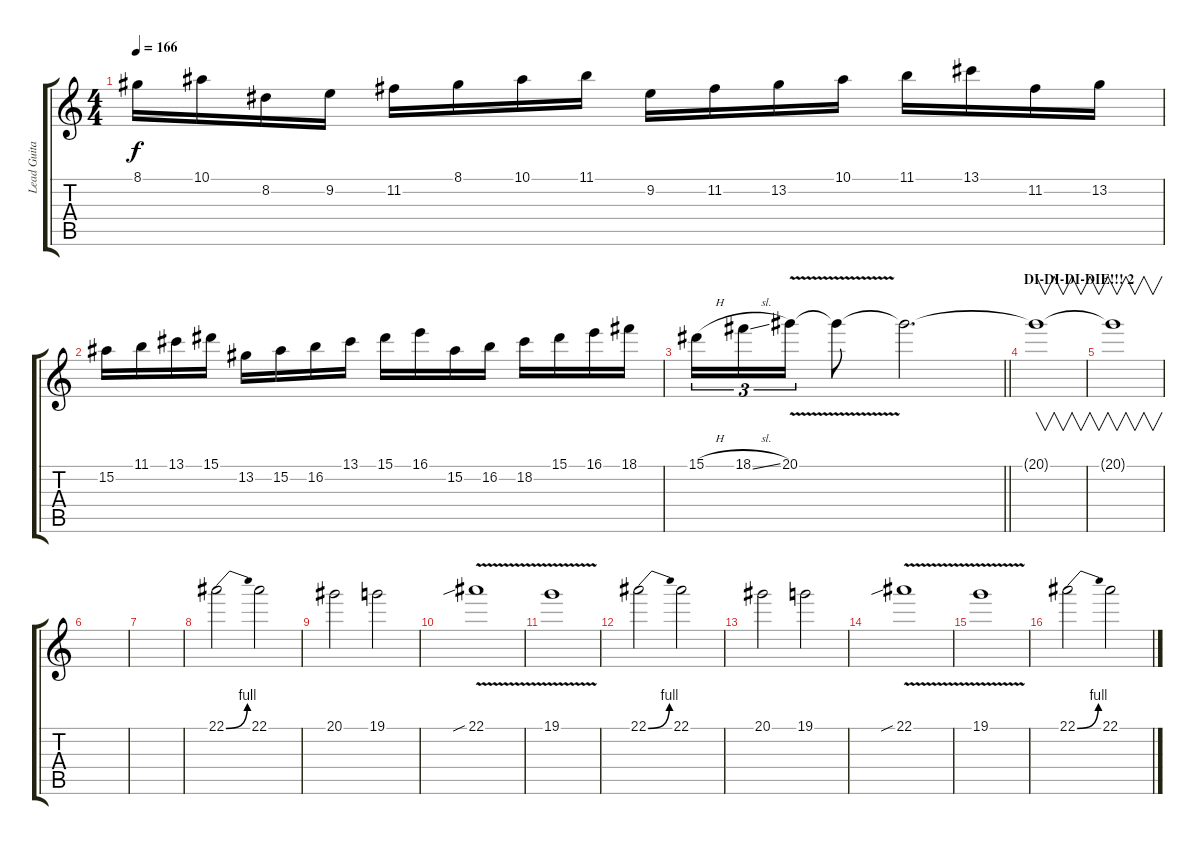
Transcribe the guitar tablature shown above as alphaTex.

\track ("Lead Guitar 2" "Lead Guita") {instrument distortionguitar}
\staff {score tabs}
\tuning (C4 G3 Eb3 Bb2 F2 C2) {hide}
\ts (4 4)
\tempo 166
\clef g2
\ks c
8.1.16{dy f} 10.1.16 8.2.16 9.2.16 11.2.16 8.1.16 10.1.16 11.1.16 9.2.16 11.2.16 13.2.16 10.1.16 11.1.16 13.1.16 11.2.16 13.2.16 |
15.2.16 11.1.16 13.1.16 15.1.16 13.2.16 15.2.16 16.2.16 13.1.16 15.1.16 16.1.16 15.2.16 16.2.16 18.2.16 15.1.16 16.1.16 18.1.16 |
\barLineRight lightlight
15.1{h}.16{tu (3 2)} 18.1{sl}.16{tu (3 2)} 20.1{v}.16{tu (3 2)} 20.1{t}.8 20.1{t}.2{d} |
\section ("" "DI-DI-DI-DIE!!! 2")
20.1{t}.1{v volume 0} |
20.1{t}.1{v} |
|
|
22.1{be (bend 0 0 60 4)}.2{volume 7} 22.1.2 |
20.1.2 19.1.2 |
22.1{v sib}.1 |
19.1{v}.1 |
22.1{be (bend 0 0 60 4)}.2{volume 13} 22.1.2 |
20.1.2 19.1.2 |
22.1{v sib}.1 |
19.1{v}.1 |
22.1{be (bend 0 0 60 4)}.2 22.1.2
